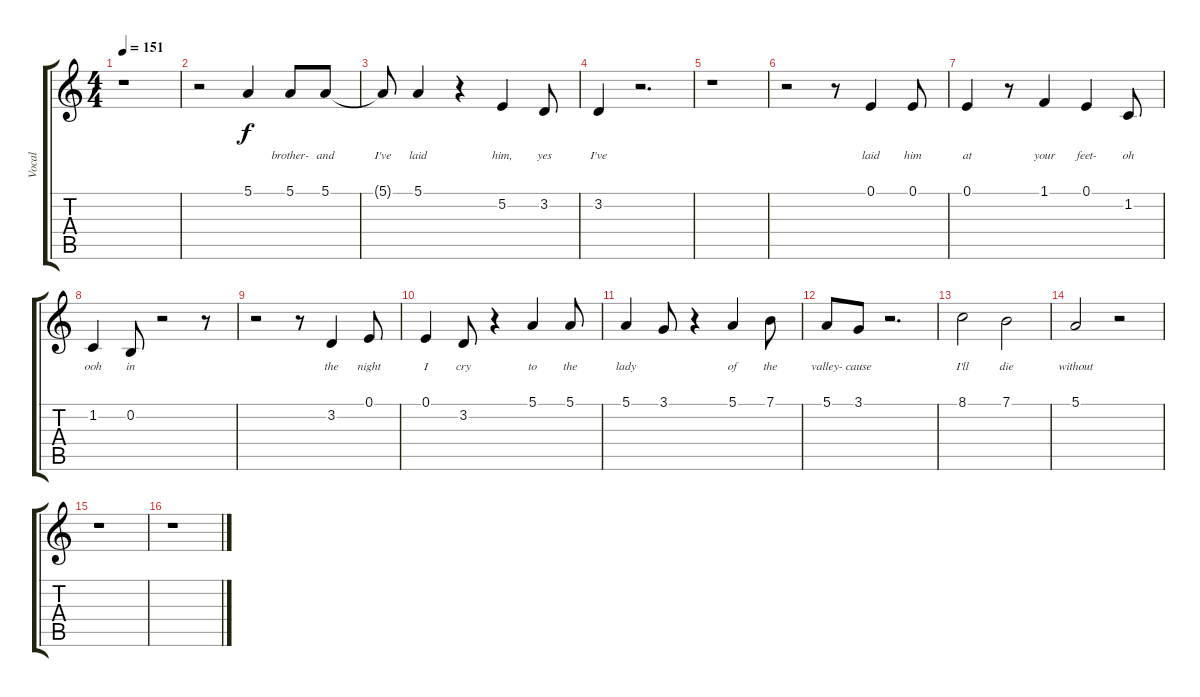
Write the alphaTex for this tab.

\track ("Vocal" "Vocal") {instrument cello}
\staff {score tabs}
\tuning (E4 B3 G3 D3 A2 E2) {hide}
\ts (4 4)
\tempo 151
\clef g2
\ks c
r.1{dy f} |
r.2 5.1.4{lyrics (0 "") lyrics (1 "") lyrics (2 "") lyrics (3 "") lyrics (4 "")} 5.1.8{lyrics (0 "") lyrics (1 "brother-") lyrics (2 "") lyrics (3 "") lyrics (4 "")} 5.1.8{lyrics (0 "") lyrics (1 "and") lyrics (2 "") lyrics (3 "") lyrics (4 "")} |
5.1{t}.8{lyrics (0 "") lyrics (1 "I've") lyrics (2 "") lyrics (3 "") lyrics (4 "")} 5.1.4{lyrics (0 "") lyrics (1 "laid") lyrics (2 "") lyrics (3 "") lyrics (4 "")} r.4 5.2.4{lyrics (0 "") lyrics (1 "him,") lyrics (2 "") lyrics (3 "") lyrics (4 "")} 3.2.8{lyrics (0 "") lyrics (1 "yes") lyrics (2 "") lyrics (3 "") lyrics (4 "")} |
3.2.4{lyrics (0 "") lyrics (1 "I've") lyrics (2 "") lyrics (3 "") lyrics (4 "")} r.2{d} |
r.1 |
r.2 r.8 0.1.4{lyrics (0 "") lyrics (1 "laid") lyrics (2 "") lyrics (3 "") lyrics (4 "")} 0.1.8{lyrics (0 "") lyrics (1 "him") lyrics (2 "") lyrics (3 "") lyrics (4 "")} |
0.1.4{lyrics (0 "") lyrics (1 "at") lyrics (2 "") lyrics (3 "") lyrics (4 "")} r.8 1.1.4{lyrics (0 "") lyrics (1 "your") lyrics (2 "") lyrics (3 "") lyrics (4 "")} 0.1.4{lyrics (0 "") lyrics (1 "feet-") lyrics (2 "") lyrics (3 "") lyrics (4 "")} 1.2.8{lyrics (0 "") lyrics (1 "oh") lyrics (2 "") lyrics (3 "") lyrics (4 "")} |
1.2.4{lyrics (0 "") lyrics (1 "ooh") lyrics (2 "") lyrics (3 "") lyrics (4 "")} 0.2.8{lyrics (0 "") lyrics (1 "in") lyrics (2 "") lyrics (3 "") lyrics (4 "")} r.2 r.8 |
r.2 r.8 3.2.4{lyrics (0 "") lyrics (1 "the") lyrics (2 "") lyrics (3 "") lyrics (4 "")} 0.1.8{lyrics (0 "") lyrics (1 "night") lyrics (2 "") lyrics (3 "") lyrics (4 "")} |
0.1.4{lyrics (0 "") lyrics (1 "I") lyrics (2 "") lyrics (3 "") lyrics (4 "")} 3.2.8{lyrics (0 "") lyrics (1 "cry") lyrics (2 "") lyrics (3 "") lyrics (4 "")} r.4 5.1.4{lyrics (0 "") lyrics (1 "to") lyrics (2 "") lyrics (3 "") lyrics (4 "")} 5.1.8{lyrics (0 "") lyrics (1 "the") lyrics (2 "") lyrics (3 "") lyrics (4 "")} |
5.1.4{lyrics (0 "") lyrics (1 "lady") lyrics (2 "") lyrics (3 "") lyrics (4 "")} 3.1.8{lyrics (0 "") lyrics (1 "") lyrics (2 "") lyrics (3 "") lyrics (4 "")} r.4 5.1.4{lyrics (0 "") lyrics (1 "of") lyrics (2 "") lyrics (3 "") lyrics (4 "")} 7.1.8{lyrics (0 "") lyrics (1 "the") lyrics (2 "") lyrics (3 "") lyrics (4 "")} |
5.1.8{lyrics (0 "") lyrics (1 "valley-") lyrics (2 "") lyrics (3 "") lyrics (4 "")} 3.1.8{lyrics (0 "") lyrics (1 "cause") lyrics (2 "") lyrics (3 "") lyrics (4 "")} r.2{d} |
8.1.2{lyrics (0 "") lyrics (1 "I'll") lyrics (2 "") lyrics (3 "") lyrics (4 "")} 7.1.2{lyrics (0 "") lyrics (1 "die") lyrics (2 "") lyrics (3 "") lyrics (4 "")} |
5.1.2{lyrics (0 "") lyrics (1 "without") lyrics (2 "") lyrics (3 "") lyrics (4 "")} r.2 |
r.1 |
r.1
